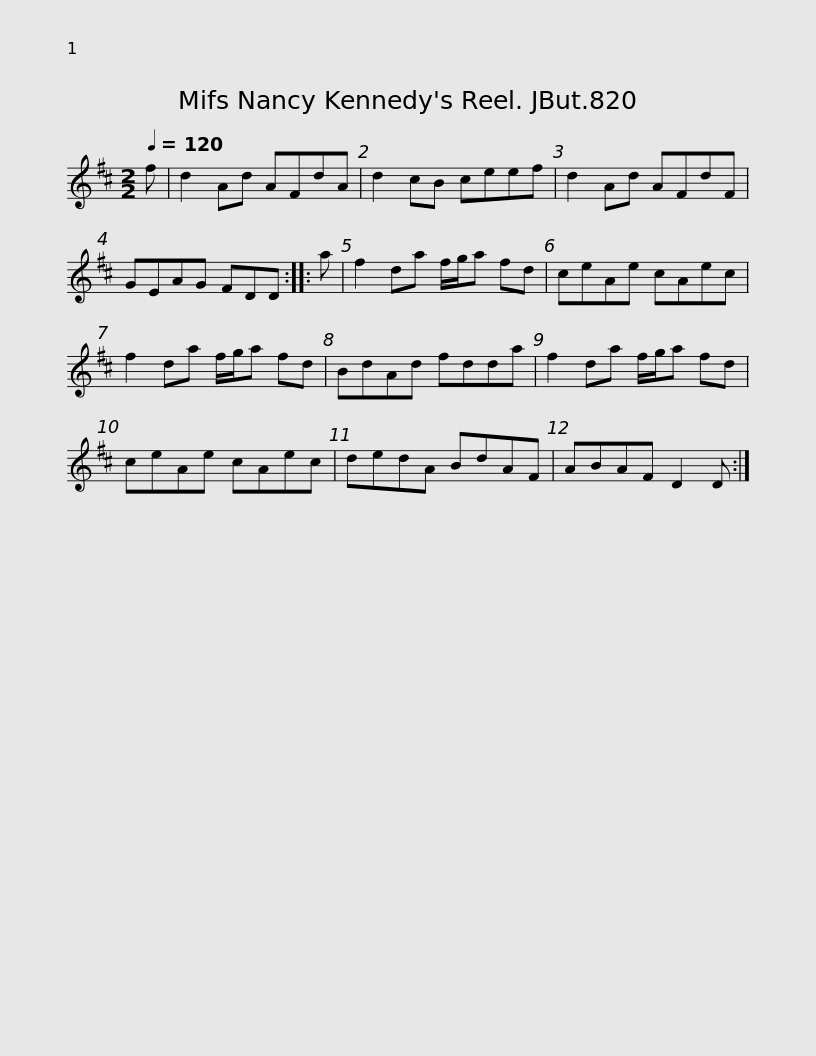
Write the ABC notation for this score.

X:1
L:1/8
Q:1/4=120
M:2/2
I:linebreak $
K:D
V:1 treble
V:1
 f | d2 Ad AFdA | d2 cB ceef | d2 Ad AFdF | GEAG FDD :: %5
 a | f2 da f/g/a fd |$ ceAe cAec | f2 da f/g/a fd | BdAd fdda | %10
 f2 da f/g/a fd | ceAe cAec |$ dedA BdAF | ABAF D2 D :| %14
